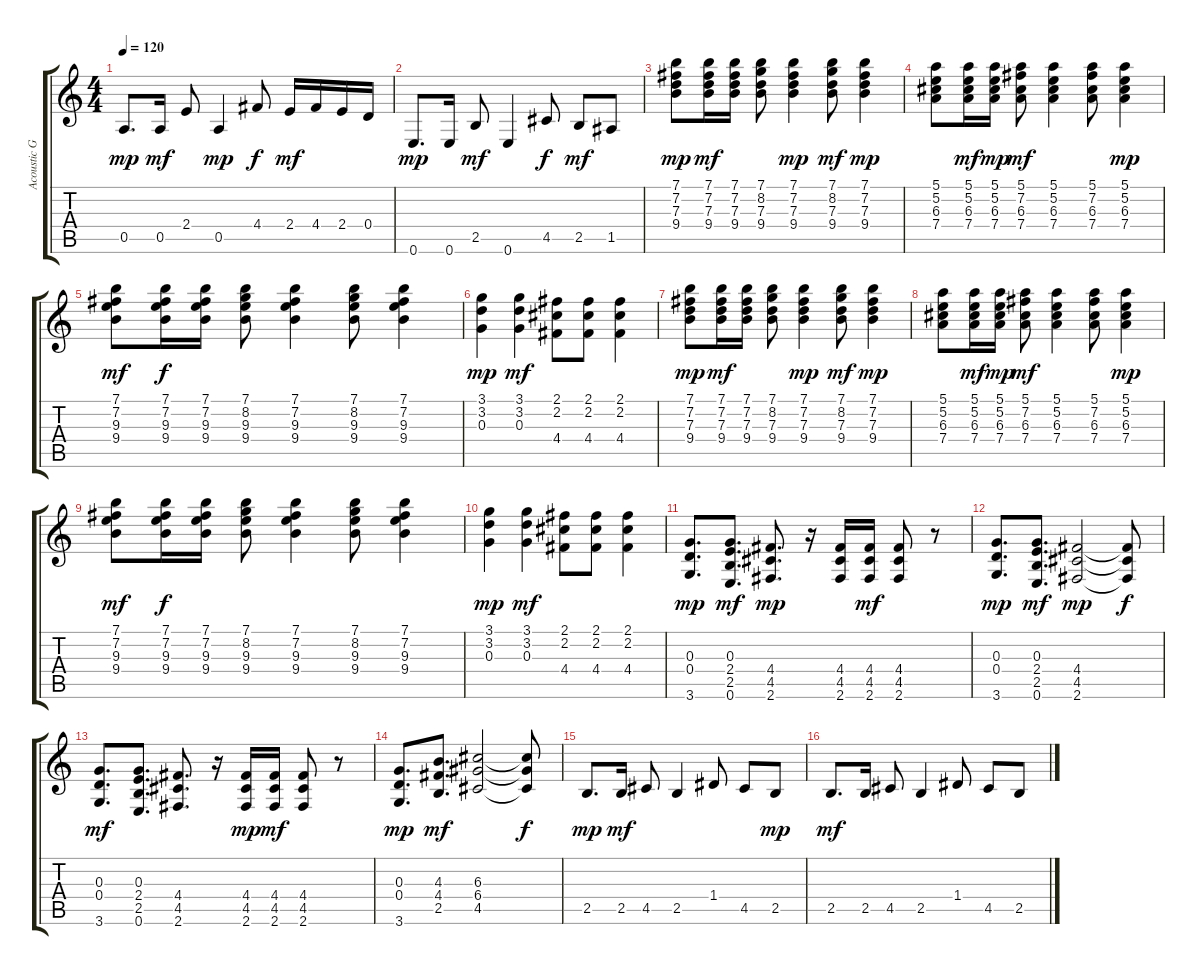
\track ("Acoustic Guitar" "Acoustic G") {instrument acousticguitarnylon}
\staff {score tabs}
\tuning (E4 B3 G3 D3 A2 E2) {hide}
\ts (4 4)
\tempo 120
\clef g2
\ks c
0.5.8{d dy mp} 0.5.16{dy mf} 2.4.8 0.5.4{dy mp} 4.4.8{dy f} 2.4.16{dy mf} 4.4.16 2.4.16 0.4.16 |
0.6.8{d dy mp} 0.6.16 2.5.8{dy mf} 0.6.4 4.5.8{dy f} 2.5.8{dy mf} 1.5.8 |
(7.1 7.2 7.3 9.4).8{dy mp} (7.1 7.2 7.3 9.4).16{dy mf} (7.1 7.2 7.3 9.4).16 (7.1 8.2 7.3 9.4).8 (7.1 7.2 7.3 9.4).4{dy mp} (7.1 8.2 7.3 9.4).8{dy mf} (7.1 7.2 7.3 9.4).4{dy mp} |
(5.1 5.2 6.3 7.4).8 (5.1 5.2 6.3 7.4).16{dy mf} (5.1 5.2 6.3 7.4).16{dy mp} (5.1 7.2 6.3 7.4).8{dy mf} (5.1 5.2 6.3 7.4).4 (5.1 7.2 6.3 7.4).8 (5.1 5.2 6.3 7.4).4{dy mp} |
(7.1 7.2 9.3 9.4).8{dy mf} (7.1 7.2 9.3 9.4).16{dy f} (7.1 7.2 9.3 9.4).16 (7.1 8.2 9.3 9.4).8 (7.1 7.2 9.3 9.4).4 (7.1 8.2 9.3 9.4).8 (7.1 7.2 9.3 9.4).4 |
(3.1 3.2 0.3).4{dy mp} (3.1 3.2 0.3).4{dy mf} (2.1 2.2 4.4).8 (2.1 2.2 4.4).8 (2.1 2.2 4.4).4 |
(7.1 7.2 7.3 9.4).8{dy mp} (7.1 7.2 7.3 9.4).16{dy mf} (7.1 7.2 7.3 9.4).16 (7.1 8.2 7.3 9.4).8 (7.1 7.2 7.3 9.4).4{dy mp} (7.1 8.2 7.3 9.4).8{dy mf} (7.1 7.2 7.3 9.4).4{dy mp} |
(5.1 5.2 6.3 7.4).8 (5.1 5.2 6.3 7.4).16{dy mf} (5.1 5.2 6.3 7.4).16{dy mp} (5.1 7.2 6.3 7.4).8{dy mf} (5.1 5.2 6.3 7.4).4 (5.1 7.2 6.3 7.4).8 (5.1 5.2 6.3 7.4).4{dy mp} |
(7.1 7.2 9.3 9.4).8{dy mf} (7.1 7.2 9.3 9.4).16{dy f} (7.1 7.2 9.3 9.4).16 (7.1 8.2 9.3 9.4).8 (7.1 7.2 9.3 9.4).4 (7.1 8.2 9.3 9.4).8 (7.1 7.2 9.3 9.4).4 |
(3.1 3.2 0.3).4{dy mp} (3.1 3.2 0.3).4{dy mf} (2.1 2.2 4.4).8 (2.1 2.2 4.4).8 (2.1 2.2 4.4).4 |
(0.3 0.4 3.6).8{d dy mp} (0.3 2.4 2.5 0.6).8{d dy mf} (4.4 4.5 2.6).8{d dy mp} r.16 (4.4 4.5 2.6).16 (4.4 4.5 2.6).16{dy mf} (4.4 4.5 2.6).8 r.8 |
(0.3 0.4 3.6).8{d dy mp} (0.3 2.4 2.5 0.6).8{d dy mf} (4.4 4.5 2.6).2{dy mp} (4.4{t} 4.5{t} 2.6{t}).8{dy f} |
(0.3 0.4 3.6).8{d dy mf} (0.3 2.4 2.5 0.6).8{d} (4.4 4.5 2.6).8{d} r.16 (4.4 4.5 2.6).16{dy mp} (4.4 4.5 2.6).16{dy mf} (4.4 4.5 2.6).8 r.8 |
(0.3 0.4 3.6).8{d dy mp} (4.3 4.4 2.5).8{d dy mf} (6.3 6.4 4.5).2 (6.3{t} 6.4{t} 4.5{t}).8{dy f} |
2.5.8{d dy mp} 2.5.16{dy mf} 4.5.8 2.5.4 1.4.8 4.5.8 2.5.8{dy mp} |
2.5.8{d dy mf} 2.5.16 4.5.8 2.5.4 1.4.8 4.5.8 2.5.8
